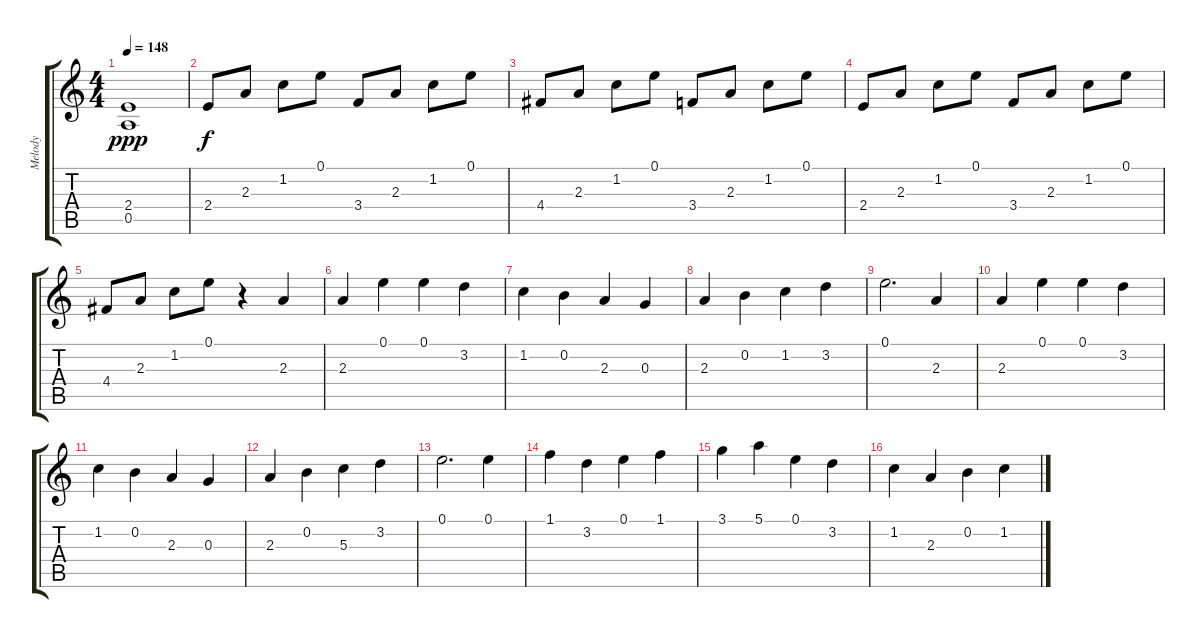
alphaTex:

\track ("Melody" "Melody") {instrument acousticguitarnylon}
\staff {score tabs}
\tuning (E4 B3 G3 D3 A2 E2) {hide}
\ts (4 4)
\tempo 148
\clef g2
\ks c
(2.4 0.5).1{dy ppp instrument acousticguitarnylon} |
2.4.8{dy f} 2.3.8 1.2.8 0.1.8 3.4.8 2.3.8 1.2.8 0.1.8 |
4.4.8 2.3.8 1.2.8 0.1.8 3.4.8 2.3.8 1.2.8 0.1.8 |
2.4.8 2.3.8 1.2.8 0.1.8 3.4.8 2.3.8 1.2.8 0.1.8 |
4.4.8 2.3.8 1.2.8 0.1.8 r.4 2.3.4 |
2.3.4 0.1.4 0.1.4 3.2.4 |
1.2.4 0.2.4 2.3.4 0.3.4 |
2.3.4 0.2.4 1.2.4 3.2.4 |
0.1.2{d} 2.3.4 |
2.3.4 0.1.4 0.1.4 3.2.4 |
1.2.4 0.2.4 2.3.4 0.3.4 |
2.3.4 0.2.4 5.3.4 3.2.4 |
0.1.2{d} 0.1.4 |
1.1.4 3.2.4 0.1.4 1.1.4 |
3.1.4 5.1.4 0.1.4 3.2.4 |
1.2.4 2.3.4 0.2.4 1.2.4
